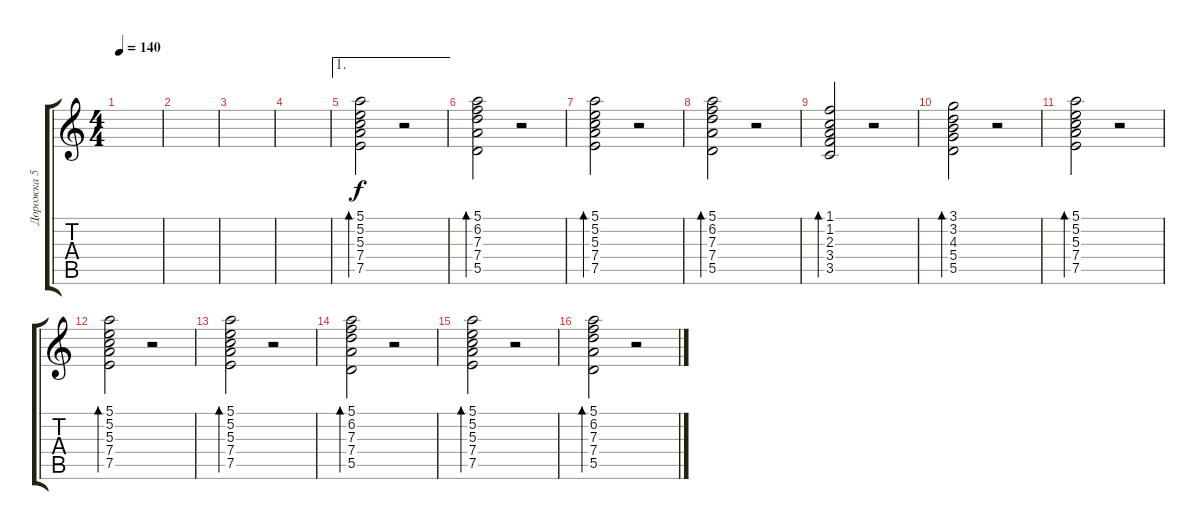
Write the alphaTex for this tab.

\track ("Дорожка 5" "Дорожка 5") {instrument acousticguitarsteel}
\staff {score tabs}
\tuning (E4 B3 G3 D3 A2 E2) {hide}
\ts (4 4)
\tempo 140
\clef g2
\ks c
|
|
|
|
\ae 1
(5.1 5.2 5.3 7.4 7.5).2{bd 240} r.2 |
(5.1 6.2 7.3 7.4 5.5).2{bd 240} r.2 |
(5.1 5.2 5.3 7.4 7.5).2{bd 240} r.2 |
(5.1 6.2 7.3 7.4 5.5).2{bd 240} r.2 |
(1.1 1.2 2.3 3.4 3.5).2{bd 240} r.2 |
(3.1 3.2 4.3 5.4 5.5).2{bd 240} r.2 |
(5.1 5.2 5.3 7.4 7.5).2{bd 240} r.2 |
(5.1 5.2 5.3 7.4 7.5).2{bd 240} r.2 |
(5.1 5.2 5.3 7.4 7.5).2{bd 240} r.2 |
(5.1 6.2 7.3 7.4 5.5).2{bd 240} r.2 |
(5.1 5.2 5.3 7.4 7.5).2{bd 240} r.2 |
(5.1 6.2 7.3 7.4 5.5).2{bd 240} r.2
